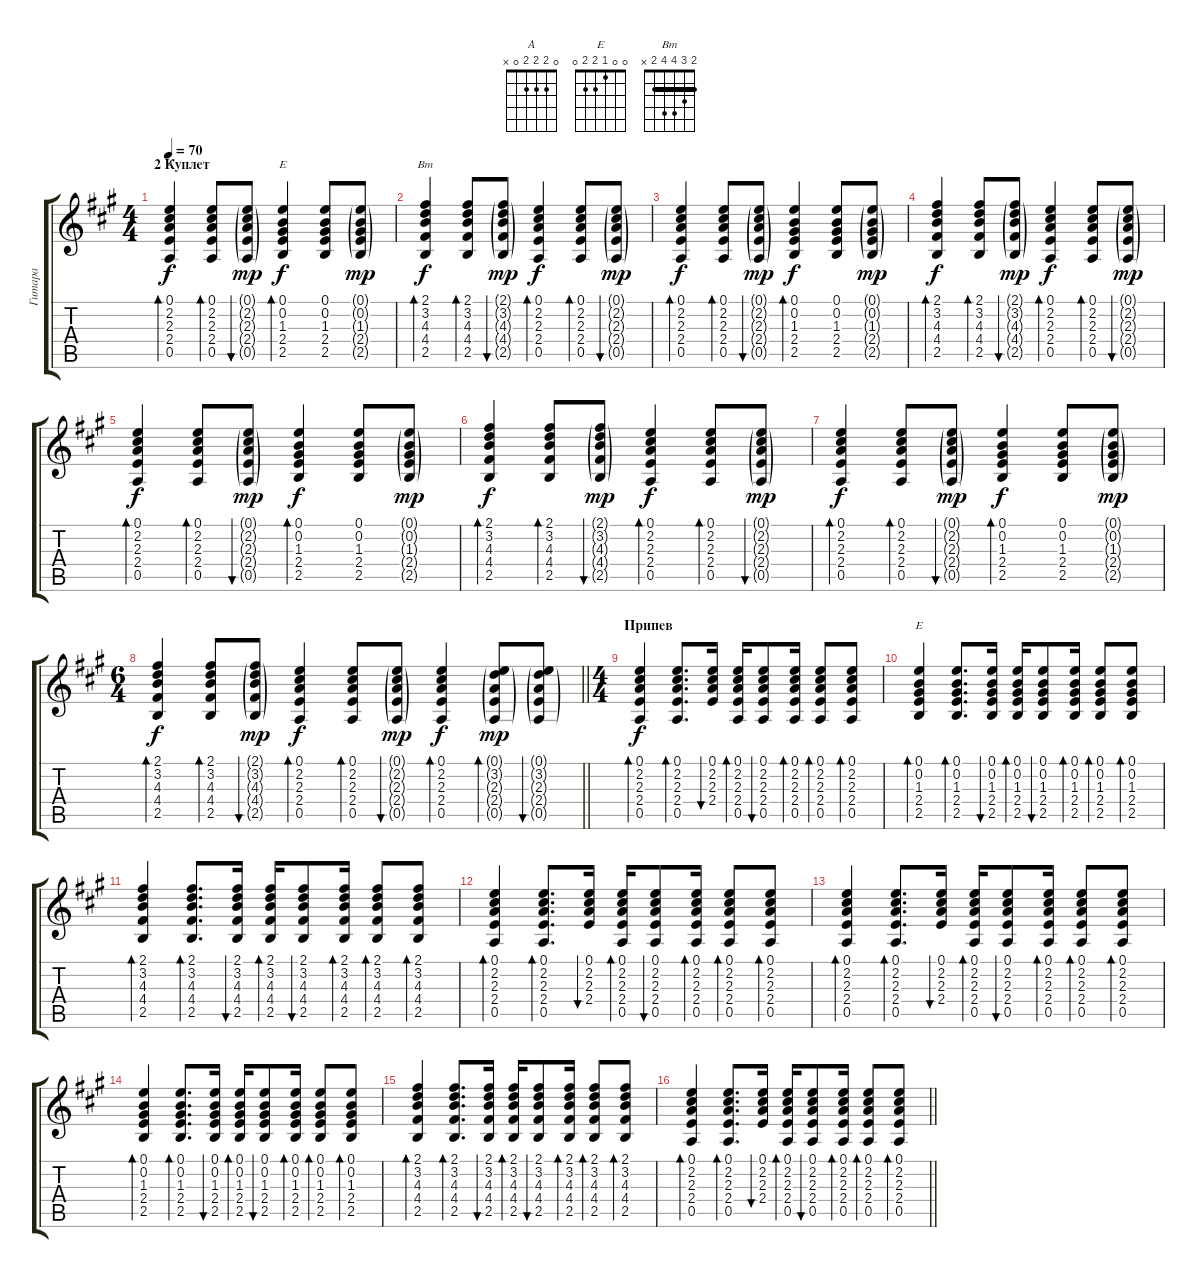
\track ("Гитара" "Гитара") {instrument acousticguitarsteel}
\staff {score tabs}
\tuning (E4 B3 G3 D3 A2 E2) {hide}
\chord ("A" 0 2 2 2 0 x)
\chord ("E" 0 0 1 2 2 x)
\chord ("Bm" 2 3 4 4 2 x) {barre 2}
\chord ("E" 0 0 1 2 2 0)
\ts (4 4)
\section ("" "2 Куплет")
\tempo 70
\clef g2
\ks a
(0.1 2.2 2.3 2.4 0.5).4{bd 60 ch "A" dy f} (0.1 2.2 2.3 2.4 0.5).8{bd 60} (0.1{g} 2.2{g} 2.3{g} 2.4{g} 0.5{g}).8{bu 60 dy mp} (0.1 0.2 1.3 2.4 2.5).4{bd 60 ch "E" dy f} (0.1 0.2 1.3 2.4 2.5).8 (0.1{g} 0.2{g} 1.3{g} 2.4{g} 2.5{g}).8{dy mp} |
(2.1 3.2 4.3 4.4 2.5).4{bd 60 ch "Bm" dy f} (2.1 3.2 4.3 4.4 2.5).8{bd 60} (2.1{g} 3.2{g} 4.3{g} 4.4{g} 2.5{g}).8{bu 60 dy mp} (0.1 2.2 2.3 2.4 0.5).4{bd 60 dy f} (0.1 2.2 2.3 2.4 0.5).8{bd 60} (0.1{g} 2.2{g} 2.3{g} 2.4{g} 0.5{g}).8{bu 60 dy mp} |
(0.1 2.2 2.3 2.4 0.5).4{bd 60 dy f} (0.1 2.2 2.3 2.4 0.5).8{bd 60} (0.1{g} 2.2{g} 2.3{g} 2.4{g} 0.5{g}).8{bu 60 dy mp} (0.1 0.2 1.3 2.4 2.5).4{bd 60 dy f} (0.1 0.2 1.3 2.4 2.5).8 (0.1{g} 0.2{g} 1.3{g} 2.4{g} 2.5{g}).8{dy mp} |
(2.1 3.2 4.3 4.4 2.5).4{bd 60 dy f} (2.1 3.2 4.3 4.4 2.5).8{bd 60} (2.1{g} 3.2{g} 4.3{g} 4.4{g} 2.5{g}).8{bu 60 dy mp} (0.1 2.2 2.3 2.4 0.5).4{bd 60 dy f} (0.1 2.2 2.3 2.4 0.5).8{bd 60} (0.1{g} 2.2{g} 2.3{g} 2.4{g} 0.5{g}).8{bu 60 dy mp} |
(0.1 2.2 2.3 2.4 0.5).4{bd 60 dy f} (0.1 2.2 2.3 2.4 0.5).8{bd 60} (0.1{g} 2.2{g} 2.3{g} 2.4{g} 0.5{g}).8{bu 60 dy mp} (0.1 0.2 1.3 2.4 2.5).4{bd 60 dy f} (0.1 0.2 1.3 2.4 2.5).8 (0.1{g} 0.2{g} 1.3{g} 2.4{g} 2.5{g}).8{dy mp} |
(2.1 3.2 4.3 4.4 2.5).4{bd 60 dy f} (2.1 3.2 4.3 4.4 2.5).8{bd 60} (2.1{g} 3.2{g} 4.3{g} 4.4{g} 2.5{g}).8{bu 60 dy mp} (0.1 2.2 2.3 2.4 0.5).4{bd 60 dy f} (0.1 2.2 2.3 2.4 0.5).8{bd 60} (0.1{g} 2.2{g} 2.3{g} 2.4{g} 0.5{g}).8{bu 60 dy mp} |
(0.1 2.2 2.3 2.4 0.5).4{bd 60 dy f} (0.1 2.2 2.3 2.4 0.5).8{bd 60} (0.1{g} 2.2{g} 2.3{g} 2.4{g} 0.5{g}).8{bu 60 dy mp} (0.1 0.2 1.3 2.4 2.5).4{bd 60 dy f} (0.1 0.2 1.3 2.4 2.5).8 (0.1{g} 0.2{g} 1.3{g} 2.4{g} 2.5{g}).8{dy mp} |
\ts (6 4)
\barLineRight lightlight
(2.1 3.2 4.3 4.4 2.5).4{bd 60 dy f} (2.1 3.2 4.3 4.4 2.5).8{bd 60} (2.1{g} 3.2{g} 4.3{g} 4.4{g} 2.5{g}).8{bu 60 dy mp} (0.1 2.2 2.3 2.4 0.5).4{bd 60 dy f} (0.1 2.2 2.3 2.4 0.5).8{bd 60} (0.1{g} 2.2{g} 2.3{g} 2.4{g} 0.5{g}).8{bu 60 dy mp} (0.1 2.2 2.3 2.4 0.5).4{bd 60 dy f} (0.1{g} 3.2{g} 2.3{g} 2.4{g} 0.5{g}).8{bd 30 dy mp} (0.1{g} 3.2{g} 2.3{g} 2.4{g} 0.5{g}).8{bu 30} |
\ts (4 4)
\section ("" "Припев")
(0.1 2.2 2.3 2.4 0.5).4{bd 60 dy f} (0.1 2.2 2.3 2.4 0.5).8{d bd 30} (0.1 2.2 2.3 2.4).16{bu 30} (0.1 2.2 2.3 2.4 0.5).16{bd 30} (0.1 2.2 2.3 2.4 0.5).8{bu 30} (0.1 2.2 2.3 2.4 0.5).16{bd 30} (0.1 2.2 2.3 2.4 0.5).8{bd 30} (0.1 2.2 2.3 2.4 0.5).8{bd 30} |
(0.1 0.2 1.3 2.4 2.5).4{bd 60 ch "E"} (0.1 0.2 1.3 2.4 2.5).8{d bd 30} (0.1 0.2 1.3 2.4 2.5).16{bu 30} (0.1 0.2 1.3 2.4 2.5).16{bd 30} (0.1 0.2 1.3 2.4 2.5).8{bu 30} (0.1 0.2 1.3 2.4 2.5).16{bd 30} (0.1 0.2 1.3 2.4 2.5).8{bd 30} (0.1 0.2 1.3 2.4 2.5).8{bd 30} |
(2.1 3.2 4.3 4.4 2.5).4{bd 60} (2.1 3.2 4.3 4.4 2.5).8{d bd 30} (2.1 3.2 4.3 4.4 2.5).16{bu 30} (2.1 3.2 4.3 4.4 2.5).16{bd 30} (2.1 3.2 4.3 4.4 2.5).8{bu 30} (2.1 3.2 4.3 4.4 2.5).16{bd 30} (2.1 3.2 4.3 4.4 2.5).8{bd 30} (2.1 3.2 4.3 4.4 2.5).8{bd 30} |
(0.1 2.2 2.3 2.4 0.5).4{bd 60} (0.1 2.2 2.3 2.4 0.5).8{d bd 30} (0.1 2.2 2.3 2.4).16{bu 30} (0.1 2.2 2.3 2.4 0.5).16{bd 30} (0.1 2.2 2.3 2.4 0.5).8{bu 30} (0.1 2.2 2.3 2.4 0.5).16{bd 30} (0.1 2.2 2.3 2.4 0.5).8{bd 30} (0.1 2.2 2.3 2.4 0.5).8{bd 30} |
(0.1 2.2 2.3 2.4 0.5).4{bd 60} (0.1 2.2 2.3 2.4 0.5).8{d bd 30} (0.1 2.2 2.3 2.4).16{bu 30} (0.1 2.2 2.3 2.4 0.5).16{bd 30} (0.1 2.2 2.3 2.4 0.5).8{bu 30} (0.1 2.2 2.3 2.4 0.5).16{bd 30} (0.1 2.2 2.3 2.4 0.5).8{bd 30} (0.1 2.2 2.3 2.4 0.5).8{bd 30} |
(0.1 0.2 1.3 2.4 2.5).4{bd 60} (0.1 0.2 1.3 2.4 2.5).8{d bd 30} (0.1 0.2 1.3 2.4 2.5).16{bu 30} (0.1 0.2 1.3 2.4 2.5).16{bd 30} (0.1 0.2 1.3 2.4 2.5).8{bu 30} (0.1 0.2 1.3 2.4 2.5).16{bd 30} (0.1 0.2 1.3 2.4 2.5).8{bd 30} (0.1 0.2 1.3 2.4 2.5).8{bd 30} |
(2.1 3.2 4.3 4.4 2.5).4{bd 60} (2.1 3.2 4.3 4.4 2.5).8{d bd 30} (2.1 3.2 4.3 4.4 2.5).16{bu 30} (2.1 3.2 4.3 4.4 2.5).16{bd 30} (2.1 3.2 4.3 4.4 2.5).8{bu 30} (2.1 3.2 4.3 4.4 2.5).16{bd 30} (2.1 3.2 4.3 4.4 2.5).8{bd 30} (2.1 3.2 4.3 4.4 2.5).8{bd 30} |
\barLineRight lightlight
(0.1 2.2 2.3 2.4 0.5).4{bd 60} (0.1 2.2 2.3 2.4 0.5).8{d bd 30} (0.1 2.2 2.3 2.4).16{bu 30} (0.1 2.2 2.3 2.4 0.5).16{bd 30} (0.1 2.2 2.3 2.4 0.5).8{bu 30} (0.1 2.2 2.3 2.4 0.5).16{bd 30} (0.1 2.2 2.3 2.4 0.5).8{bd 30} (0.1 2.2 2.3 2.4 0.5).8{bd 30}
